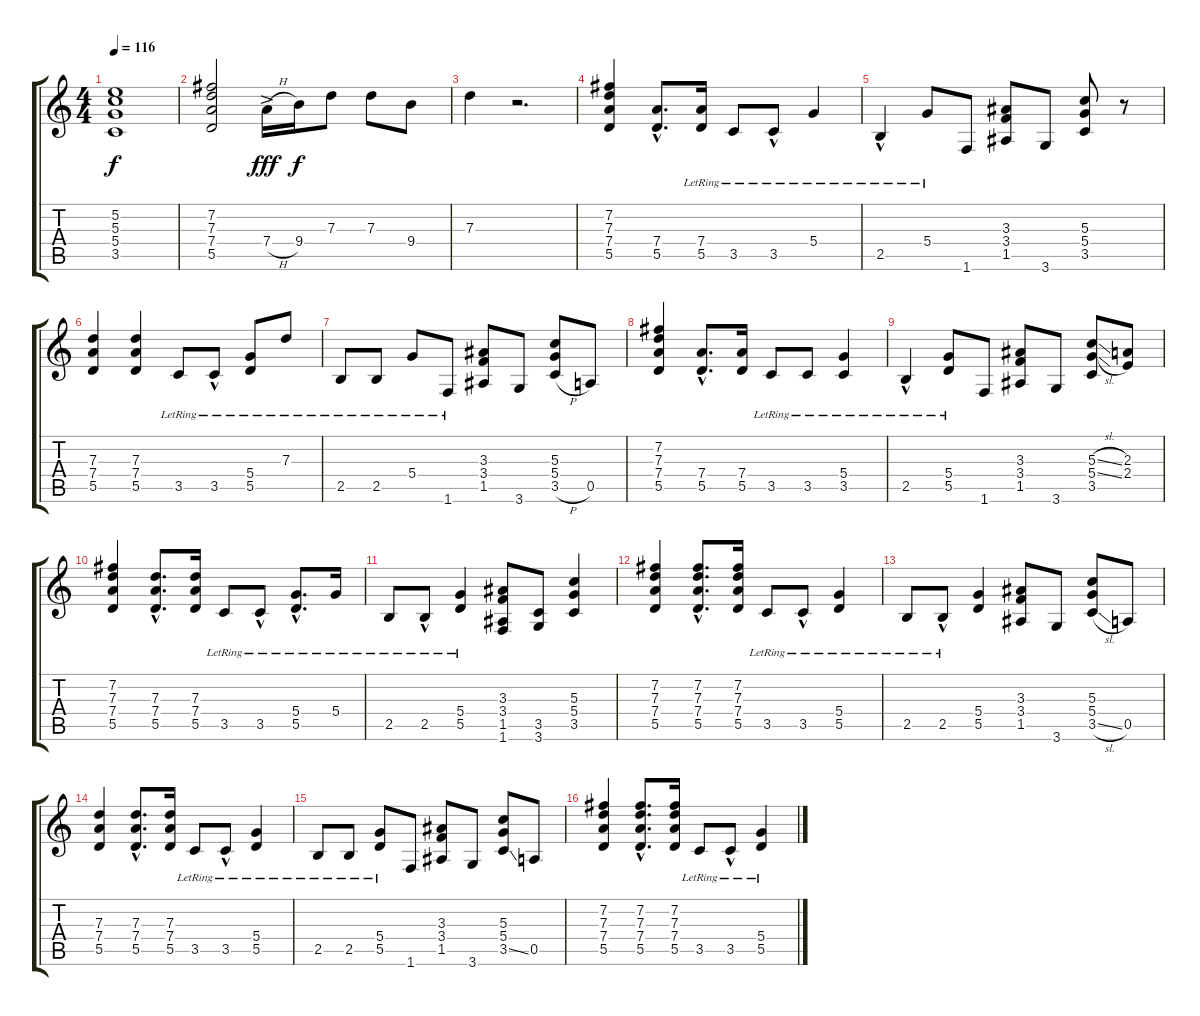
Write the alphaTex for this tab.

\track "" {instrument distortionguitar}
\staff {score tabs}
\tuning (E4 B3 G3 D3 A2 E2) {hide}
\ts (4 4)
\tempo 116
\clef g2
\ks c
(5.2 5.3 5.4 3.5).1{dy f} |
(7.2 7.3 7.4 5.5).2 7.4{h ac}.16{dy fff} 9.4.16{dy f} 7.3.8 7.3.8 9.4.8 |
7.3.4 r.2{d} |
(7.2 7.3 7.4 5.5).4 (7.4{hac} 5.5{hac}).8{d} (7.4{lr} 5.5{lr}).16 3.5{lr}.8 3.5{hac lr}.8 5.4{lr}.4 |
2.5{hac lr}.4 5.4{lr}.8 1.6.8 (3.3 3.4 1.5).8 3.6.8 (5.3 5.4 3.5).8 r.8 |
(7.3 7.4 5.5).4 (7.3 7.4 5.5).4 3.5{lr}.8 3.5{hac lr}.8 (5.4{lr} 5.5{lr}).8 7.3{lr}.8 |
2.5{lr}.8 2.5{lr}.8 5.4{lr}.8 1.6{lr}.8 (3.3 3.4 1.5).8 3.6.8 (5.3 5.4 3.5{h}).8 0.5.8 |
(7.2 7.3 7.4 5.5).4 (7.4{hac} 5.5{hac}).8{d} (7.4 5.5).16 3.5{lr}.8 3.5{lr}.8 (5.4{lr} 3.5{lr}).4 |
2.5{hac lr}.4 (5.4{lr} 5.5{lr}).8 1.6.8 (3.3 3.4 1.5).8 3.6.8 (5.3{sl} 5.4{sl} 3.5).8 (2.3 2.4).8 |
(7.2 7.3 7.4 5.5).4 (7.3{hac} 7.4{hac} 5.5{hac}).8{d} (7.3 7.4 5.5).16 3.5{lr}.8 3.5{hac lr}.8 (5.4{hac lr} 5.5{lr}).8{d} 5.4{lr}.16 |
2.5{lr}.8 2.5{hac lr}.8 (5.4{lr} 5.5{lr}).4 (3.3 3.4 1.5 1.6).8 (3.5 3.6).8 (5.3 5.4 3.5).4 |
(7.2 7.3 7.4 5.5).4 (7.2{hac} 7.3{hac} 7.4{hac} 5.5{hac}).8{d} (7.2 7.3 7.4 5.5).16 3.5{lr}.8 3.5{hac lr}.8 (5.4{lr} 5.5{lr}).4 |
2.5{lr}.8 2.5{hac lr}.8 (5.4 5.5).4 (3.3 3.4 1.5).8 3.6.8 (5.3 5.4 3.5{sl}).8 0.5.8 |
(7.3 7.4 5.5).4 (7.3{hac} 7.4{hac} 5.5{hac}).8{d} (7.3 7.4 5.5).16 3.5{lr}.8 3.5{hac lr}.8 (5.4{lr} 5.5{lr}).4 |
2.5{lr}.8 2.5{lr}.8 (5.4{lr} 5.5{lr}).8 1.6.8 (3.3 3.4 1.5).8 3.6.8 (5.3 5.4 3.5{ss}).8 0.5.8 |
(7.2 7.3 7.4 5.5).4 (7.2{hac} 7.3{hac} 7.4{hac} 5.5{hac}).8{d} (7.2 7.3 7.4 5.5).16 3.5{lr}.8 3.5{hac lr}.8 (5.4{lr} 5.5{lr}).4
